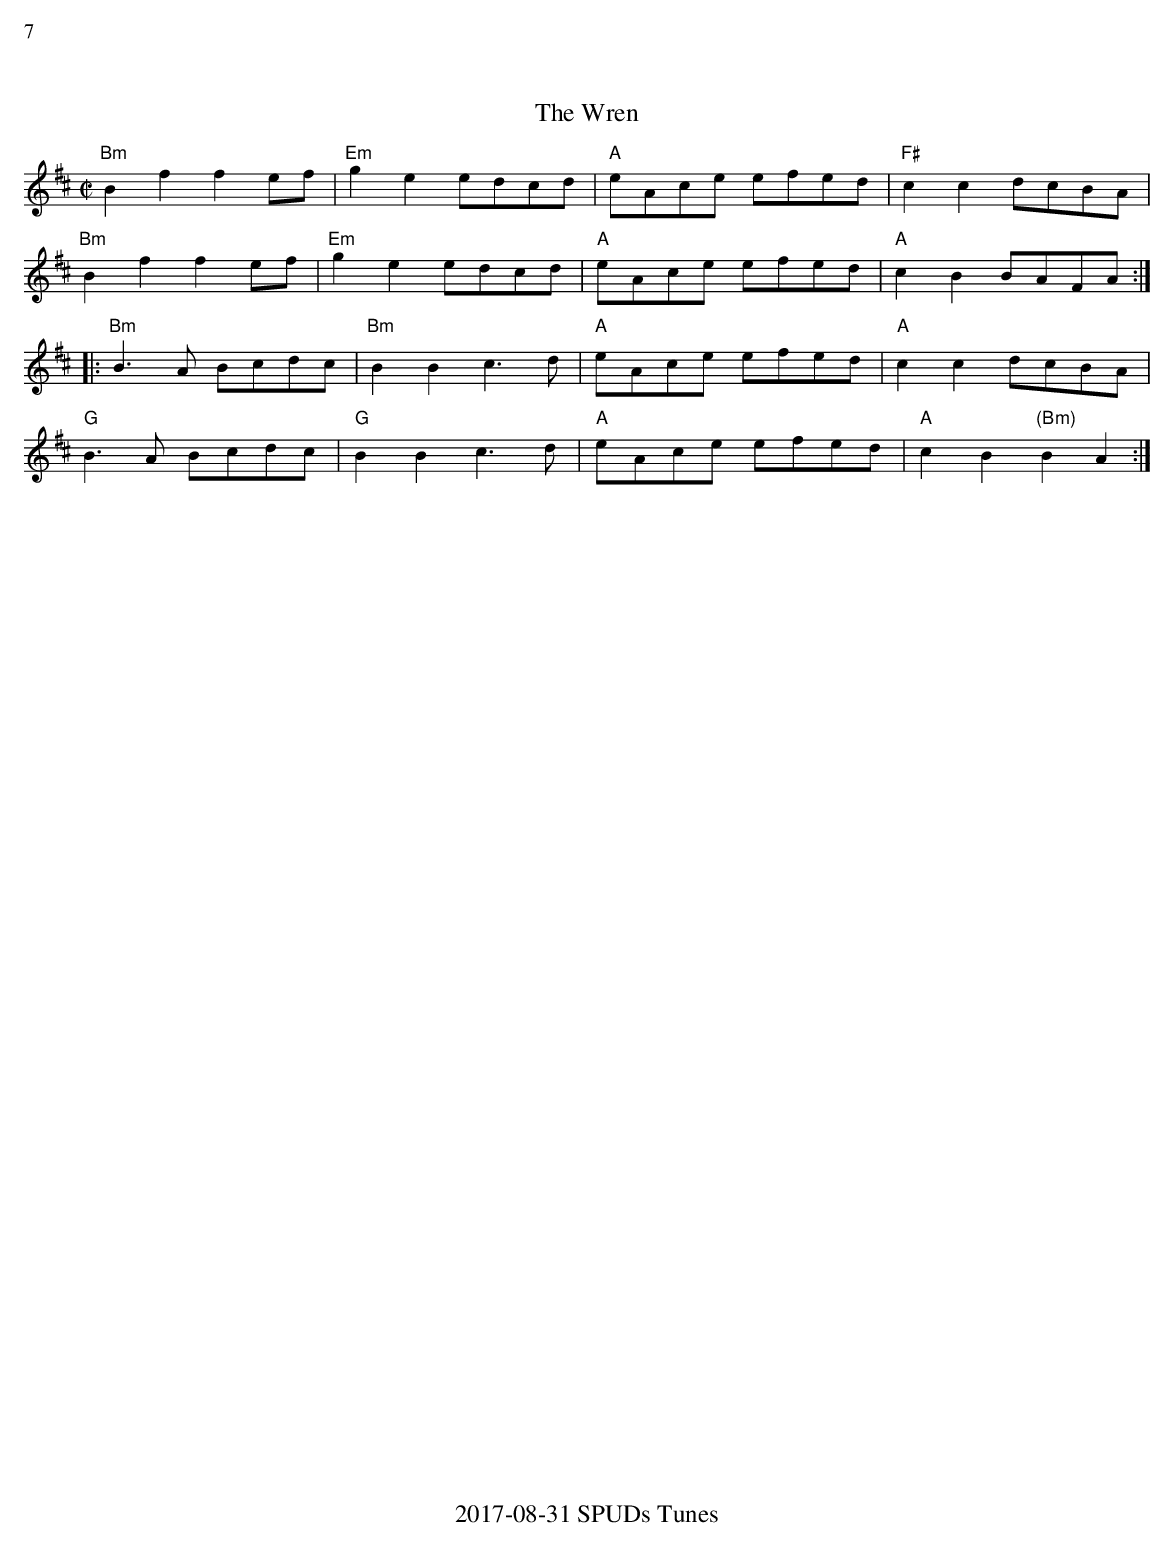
X:1
%%text 7
T:The Wren
M:C|
L:1/8
K: D
"Bm"B2f2f2ef|"Em"g2 e2 edcd|"A"eAce efed|"F#"c2c2dcBA|
"Bm"B2f2f2ef|"Em"g2 e2 edcd|"A"eAce efed|"A"c2B2BAFA:|
|:"Bm"B3A Bcdc|"Bm"B2B2c3d|"A"eAce efed|"A"c2c2dcBA|
"G"B3A Bcdc|"G"B2B2c3d|"A"eAce efed|"A"c2B2"(Bm)"B2A2:|
